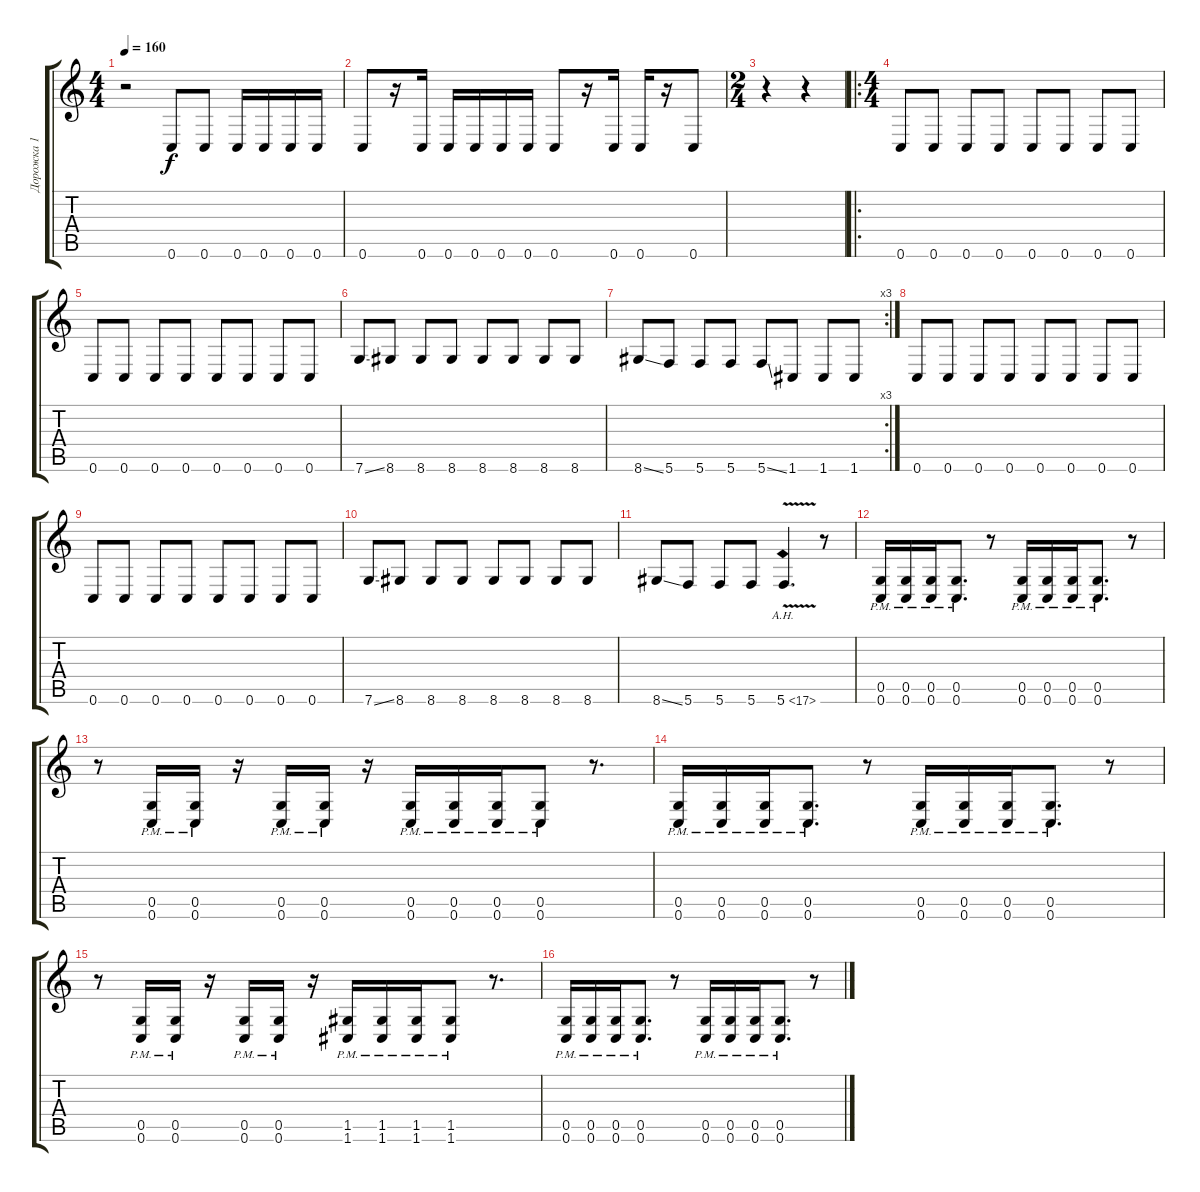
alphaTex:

\track ("Дорожка 1" "Дорожка 1") {instrument distortionguitar}
\staff {score tabs}
\tuning (D4 A3 F3 C3 G2 C2) {hide}
\ts (4 4)
\tempo 160
\clef g2
\ks c
r.2{dy f} 0.6.8 0.6.8 0.6.16 0.6.16 0.6.16 0.6.16 |
0.6.8 r.16 0.6.16 0.6.16 0.6.16 0.6.16 0.6.16 0.6.8 r.16 0.6.16 0.6.16 r.16 0.6.8 |
\ts (2 4)
r.4 r.4 |
\ro
\ts (4 4)
0.6.8 0.6.8 0.6.8 0.6.8 0.6.8 0.6.8 0.6.8 0.6.8 |
0.6.8 0.6.8 0.6.8 0.6.8 0.6.8 0.6.8 0.6.8 0.6.8 |
7.6{ss}.8 8.6.8 8.6.8 8.6.8 8.6.8 8.6.8 8.6.8 8.6.8 |
\rc 3
8.6{ss}.8 5.6.8 5.6.8 5.6.8 5.6{ss}.8 1.6.8 1.6.8 1.6.8 |
0.6.8 0.6.8 0.6.8 0.6.8 0.6.8 0.6.8 0.6.8 0.6.8 |
0.6.8 0.6.8 0.6.8 0.6.8 0.6.8 0.6.8 0.6.8 0.6.8 |
7.6{ss}.8 8.6.8 8.6.8 8.6.8 8.6.8 8.6.8 8.6.8 8.6.8 |
8.6{ss}.8 5.6.8 5.6.8 5.6.8 5.6{ah 12 v}.4{d} r.8 |
(0.5 0.6{pm}).16 (0.5 0.6{pm}).16 (0.5 0.6{pm}).16 (0.5 0.6{pm}).8{d} r.8 (0.5 0.6{pm}).16 (0.5 0.6{pm}).16 (0.5 0.6{pm}).16 (0.5 0.6{pm}).8{d} r.8 |
r.8 (0.5 0.6{pm}).16 (0.5 0.6{pm}).16 r.16 (0.5 0.6{pm}).16 (0.5 0.6{pm}).16 r.16 (0.5 0.6{pm}).16 (0.5 0.6{pm}).16 (0.5 0.6{pm}).16 (0.5 0.6{pm}).8 r.8{d} |
(0.5 0.6{pm}).16 (0.5 0.6{pm}).16 (0.5 0.6{pm}).16 (0.5 0.6{pm}).8{d} r.8 (0.5 0.6{pm}).16 (0.5 0.6{pm}).16 (0.5 0.6{pm}).16 (0.5 0.6{pm}).8{d} r.8 |
r.8 (0.5 0.6{pm}).16 (0.5 0.6{pm}).16 r.16 (0.5 0.6{pm}).16 (0.5 0.6{pm}).16 r.16 (1.5 1.6{pm}).16 (1.5 1.6{pm}).16 (1.5 1.6{pm}).16 (1.5 1.6{pm}).8 r.8{d} |
(0.5 0.6{pm}).16 (0.5 0.6{pm}).16 (0.5 0.6{pm}).16 (0.5 0.6{pm}).8{d} r.8 (0.5 0.6{pm}).16 (0.5 0.6{pm}).16 (0.5 0.6{pm}).16 (0.5 0.6{pm}).8{d} r.8
